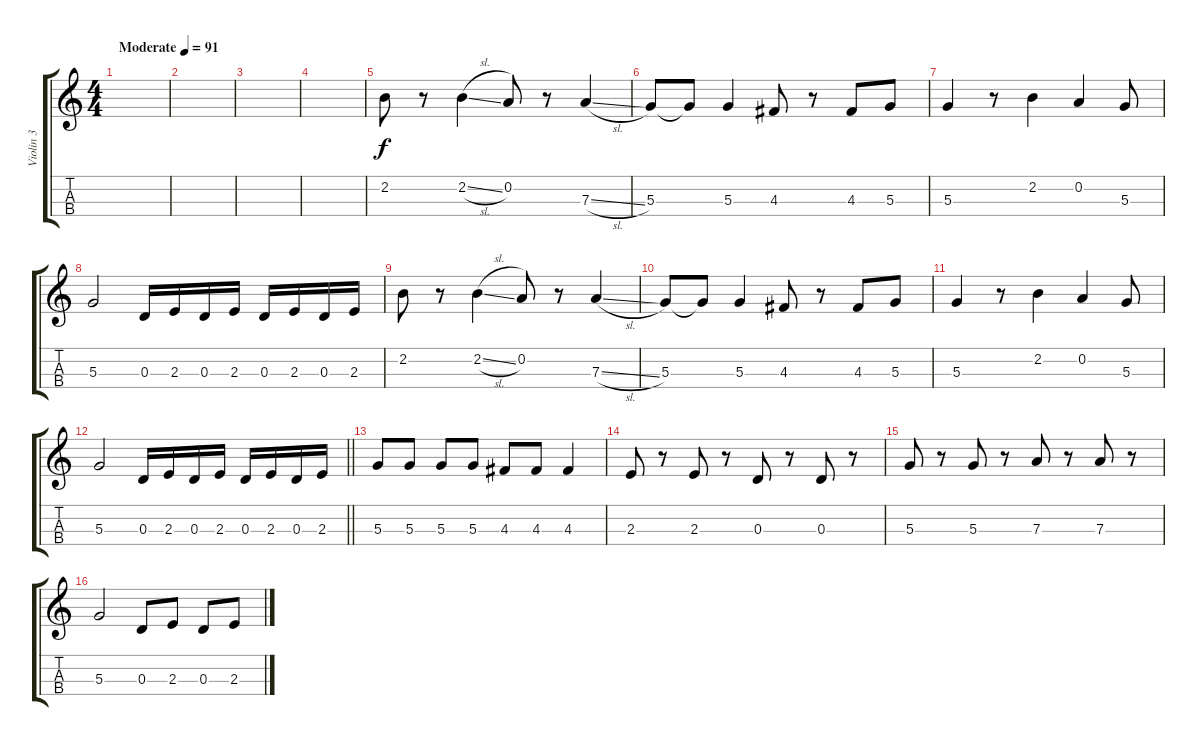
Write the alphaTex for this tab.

\track ("Violin 3" "Violin 3") {instrument stringensemble1}
\staff {score tabs}
\tuning (E5 A4 D4 G3) {hide}
\ts (4 4)
\tempo (91 "Moderate")
\clef g2
\ks c
|
|
|
|
2.2.8 r.8 2.2{sl}.4 0.2.8 r.8 7.3{sl}.4 |
5.3.8 5.3{t}.8 5.3.4 4.3.8 r.8 4.3.8 5.3.8 |
5.3.4 r.8 2.2.4 0.2.4 5.3.8 |
5.3.2 0.3.16 2.3.16 0.3.16 2.3.16 0.3.16 2.3.16 0.3.16 2.3.16 |
2.2.8 r.8 2.2{sl}.4 0.2.8 r.8 7.3{sl}.4 |
5.3.8 5.3{t}.8 5.3.4 4.3.8 r.8 4.3.8 5.3.8 |
5.3.4 r.8 2.2.4 0.2.4 5.3.8 |
\barLineRight lightlight
5.3.2 0.3.16 2.3.16 0.3.16 2.3.16 0.3.16 2.3.16 0.3.16 2.3.16 |
5.3.8 5.3.8 5.3.8 5.3.8 4.3.8 4.3.8 4.3.4 |
2.3.8 r.8 2.3.8 r.8 0.3.8 r.8 0.3.8 r.8 |
5.3.8 r.8 5.3.8 r.8 7.3.8 r.8 7.3.8 r.8 |
5.3.2 0.3.8 2.3.8 0.3.8 2.3.8
